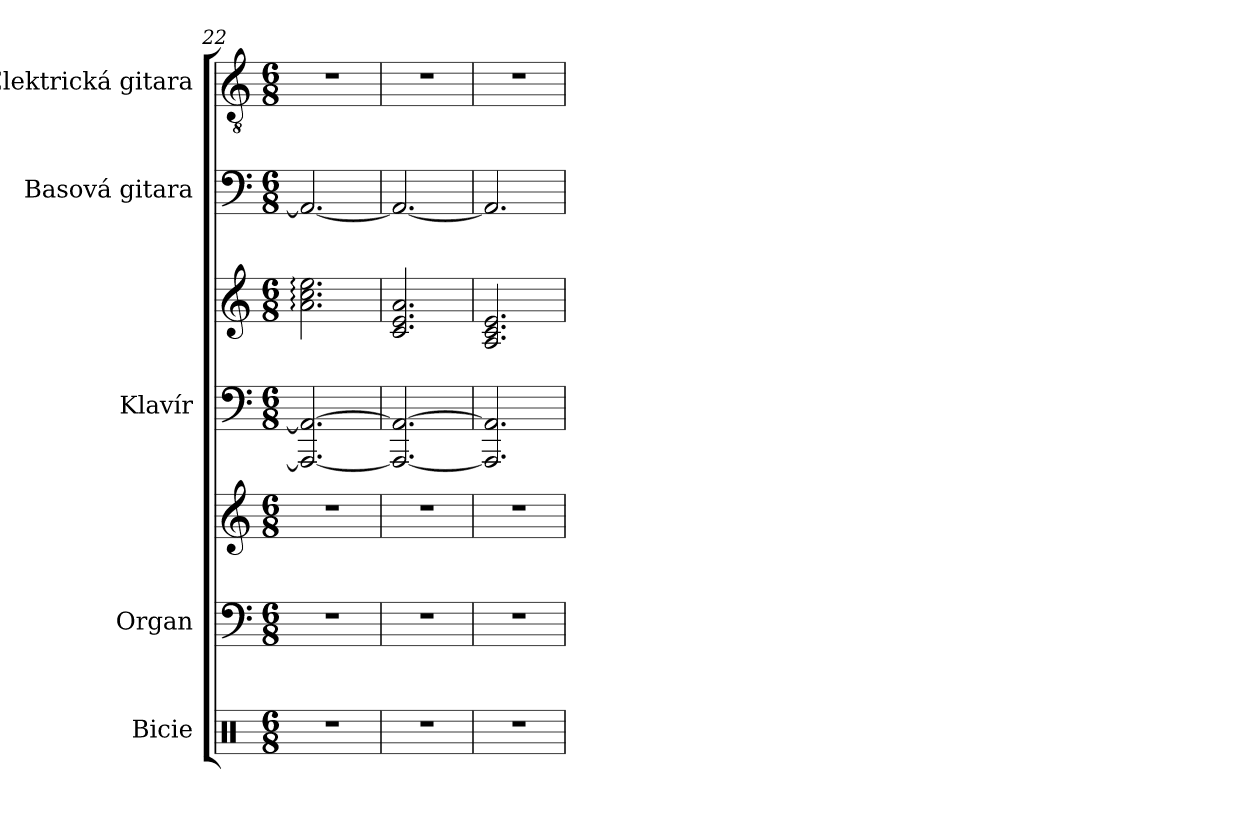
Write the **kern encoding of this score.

**kern	**kern	**kern	**kern	**kern	**kern	**kern
*part5	*part4	*part4	*part3	*part3	*part2	*part1
*staff7	*staff6	*staff5	*staff4	*staff3	*staff2	*staff1
*I"Bicie	*I"Organ	*	*I"Klavír	*	*I"Basová gitara	*I"Elektrická gitara
*	*I'Org.	*	*I'Kl.	*	*	*
*clefX	*clefF4	*clefG2	*clefF4	*clefG2	*clefF4	*clefGv2
*	*	*	*	*	*ITrd7c12	*
*k[]	*k[]	*k[]	*k[]	*k[]	*k[]	*k[]
*M6/8	*M6/8	*M6/8	*M6/8	*M6/8	*M6/8	*M6/8
=22	=22	=22	=22	=22	=22	=22
2.r	2.r	2.r	2.AAA/_ 2.AA/_	2.a\: 2.cc\: 2.ee\:	2.AAA/_	2.r
=23	=23	=23	=23	=23	=23	=23
2.r	2.r	2.r	2.AAA/_ 2.AA/_	2.c/ 2.e/ 2.a/	2.AAA/_	2.r
!!LO:PB:g=z
=24	=24	=24	=24	=24	=24	=24
2.r	2.r	2.r	2.AAA/] 2.AA/]	2.A/ 2.c/ 2.e/	2.AAA/]	2.r
=	=	=	=	=	=	=
*-	*-	*-	*-	*-	*-	*-
